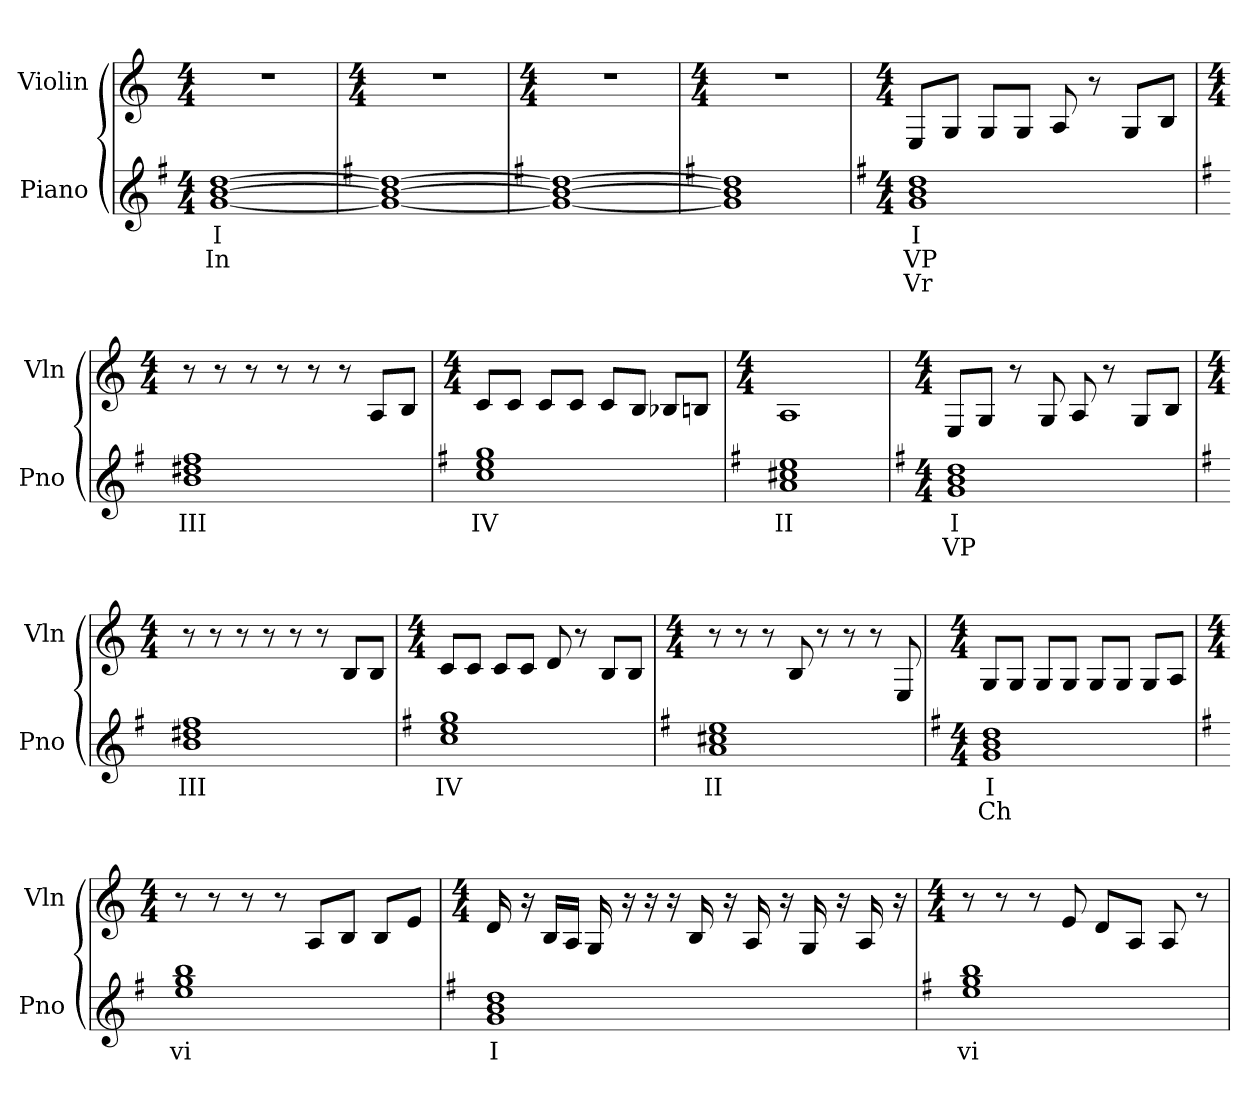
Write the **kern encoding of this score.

**kern	**text	**text	**text	**kern
*part2	*part2	*part2	*part2	*part1
*staff2	*staff2	*staff2	*staff2	*staff1
*I"Piano	*	*	*	*I"Violin
*I'Pno	*	*	*	*I'Vln
*k[f#]	*	*	*	*
*G:	*	*	*	*
*M4/4	*	*	*	*M4/4
=	=	=	=	=
[1g [1b [1dd	I	In	.	1r
=	=	=	=	=
*k[f#]	*	*	*	*
*G:	*	*	*	*
*	*	*	*	*M4/4
1g_ 1b_ 1dd_	.	.	.	1r
=	=	=	=	=
*k[f#]	*	*	*	*
*G:	*	*	*	*
*	*	*	*	*M4/4
1g_ 1b_ 1dd_	.	.	.	1r
=	=	=	=	=
*k[f#]	*	*	*	*
*G:	*	*	*	*
*	*	*	*	*M4/4
1g] 1b] 1dd]	.	.	.	1r
=	=	=	=	=
*k[f#]	*	*	*	*
*G:	*	*	*	*
*M4/4	*	*	*	*M4/4
1g 1b 1dd	I	VP	Vr	8EL
.	.	.	.	8GJ
.	.	.	.	8GL
.	.	.	.	8GJ
.	.	.	.	8A
.	.	.	.	8r
.	.	.	.	8GL
.	.	.	.	8BJ
=	=	=	=	=
*k[f#]	*	*	*	*
*G:	*	*	*	*
*	*	*	*	*M4/4
1b 1dd#X 1ff#	III	.	.	8r
.	.	.	.	8r
.	.	.	.	8r
.	.	.	.	8r
.	.	.	.	8r
.	.	.	.	8r
.	.	.	.	8AL
.	.	.	.	8BJ
=	=	=	=	=
*k[f#]	*	*	*	*
*G:	*	*	*	*
*	*	*	*	*M4/4
1cc 1ee 1gg	IV	.	.	8cL
.	.	.	.	8cJ
.	.	.	.	8cL
.	.	.	.	8cJ
.	.	.	.	8cL
.	.	.	.	8BJ
.	.	.	.	8B-XL
.	.	.	.	8BnJ
=	=	=	=	=
*k[f#]	*	*	*	*
*G:	*	*	*	*
*	*	*	*	*M4/4
1a 1cc#X 1ee	II	.	.	1A
=	=	=	=	=
*k[f#]	*	*	*	*
*G:	*	*	*	*
*M4/4	*	*	*	*M4/4
1g 1b 1dd	I	VP	.	8EL
.	.	.	.	8GJ
.	.	.	.	8r
.	.	.	.	8G
.	.	.	.	8A
.	.	.	.	8r
.	.	.	.	8GL
.	.	.	.	8BJ
=	=	=	=	=
*k[f#]	*	*	*	*
*G:	*	*	*	*
*	*	*	*	*M4/4
1b 1dd#X 1ff#	III	.	.	8r
.	.	.	.	8r
.	.	.	.	8r
.	.	.	.	8r
.	.	.	.	8r
.	.	.	.	8r
.	.	.	.	8BL
.	.	.	.	8BJ
=	=	=	=	=
*k[f#]	*	*	*	*
*G:	*	*	*	*
*	*	*	*	*M4/4
1cc 1ee 1gg	IV	.	.	8cL
.	.	.	.	8cJ
.	.	.	.	8cL
.	.	.	.	8cJ
.	.	.	.	8d
.	.	.	.	8r
.	.	.	.	8BL
.	.	.	.	8BJ
=	=	=	=	=
*k[f#]	*	*	*	*
*G:	*	*	*	*
*	*	*	*	*M4/4
1a 1cc#X 1ee	II	.	.	8r
.	.	.	.	8r
.	.	.	.	8r
.	.	.	.	8B
.	.	.	.	8r
.	.	.	.	8r
.	.	.	.	8r
.	.	.	.	8E
=	=	=	=	=
*k[f#]	*	*	*	*
*G:	*	*	*	*
*M4/4	*	*	*	*M4/4
1g 1b 1dd	I	Ch	.	8GL
.	.	.	.	8GJ
.	.	.	.	8GL
.	.	.	.	8GJ
.	.	.	.	8GL
.	.	.	.	8GJ
.	.	.	.	8GL
.	.	.	.	8AJ
=	=	=	=	=
*k[f#]	*	*	*	*
*G:	*	*	*	*
*	*	*	*	*M4/4
1ee 1gg 1bb	vi	.	.	8r
.	.	.	.	8r
.	.	.	.	8r
.	.	.	.	8r
.	.	.	.	8AL
.	.	.	.	8BJ
.	.	.	.	8BL
.	.	.	.	8eJ
=	=	=	=	=
*k[f#]	*	*	*	*
*G:	*	*	*	*
*	*	*	*	*M4/4
1g 1b 1dd	I	.	.	16d
.	.	.	.	16r
.	.	.	.	16BLL
.	.	.	.	16AJJ
.	.	.	.	16G
.	.	.	.	16r
.	.	.	.	16r
.	.	.	.	16r
.	.	.	.	16B
.	.	.	.	16r
.	.	.	.	16A
.	.	.	.	16r
.	.	.	.	16G
.	.	.	.	16r
.	.	.	.	16A
.	.	.	.	16r
=	=	=	=	=
*k[f#]	*	*	*	*
*G:	*	*	*	*
*	*	*	*	*M4/4
1ee 1gg 1bb	vi	.	.	8r
.	.	.	.	8r
.	.	.	.	8r
.	.	.	.	8e
.	.	.	.	8dL
.	.	.	.	8AJ
.	.	.	.	8A
.	.	.	.	8r
=	=	=	=	=
*-	*-	*-	*-	*-
